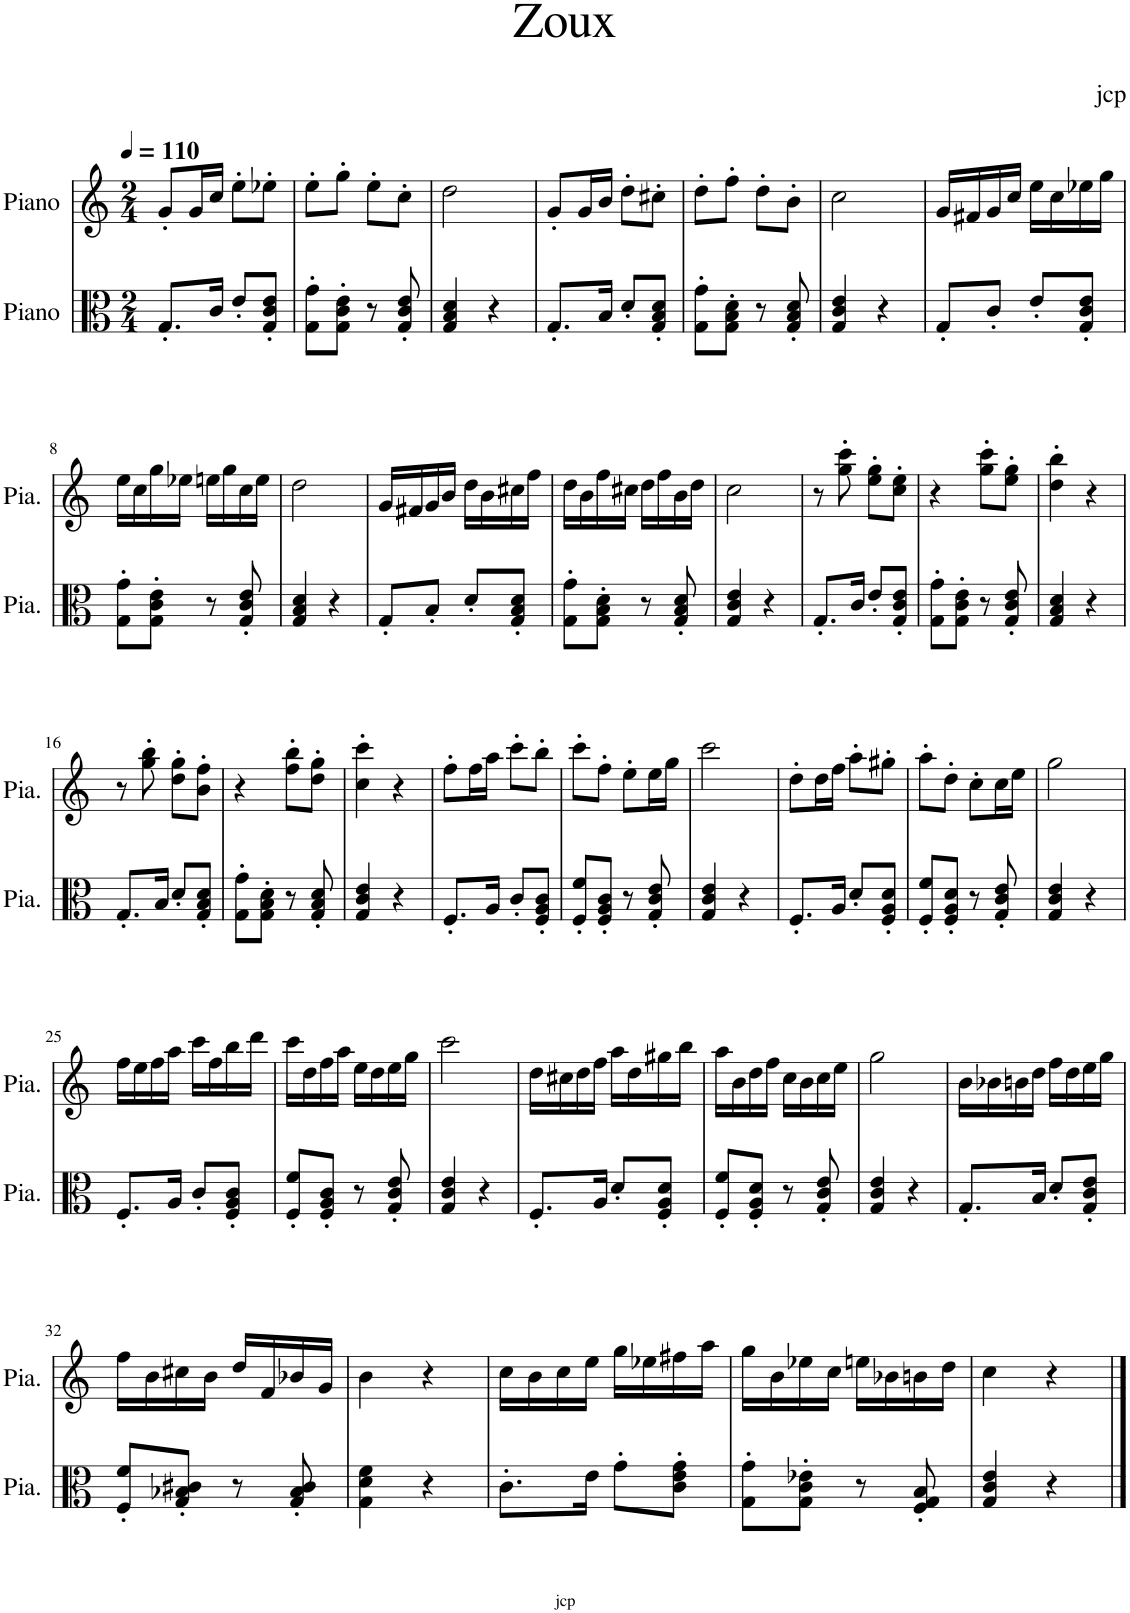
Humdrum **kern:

**kern	**kern
*part2	*part1
*staff2	*staff1
*I"Piano	*I"Piano
*I'Pia.	*I'Pia.
*clefC3	*clefG2
*k[]	*k[]
*M2/4	*M2/4
*MM110	*MM110
=1	=1
8.G'/L	8g'/L
.	16g/L
16c/Jk	16cc/JJ
8e'/L	8ee'\L
8G/' 8c/' 8e/'J	8ee-X'\J
=2	=2
8G\' 8g\'L	8ee'\L
8G\' 8c\' 8e\'J	8gg'\J
8r	8ee'\L
8G/' 8c/' 8e/'	8cc'\J
=3	=3
4G/ 4B/ 4d/	2dd\
4r	.
=4	=4
8.G'/L	8g'/L
.	16g/L
16B/Jk	16b/JJ
8d'/L	8dd'\L
8G/' 8B/' 8d/'J	8cc#X'\J
=5	=5
8G\' 8g\'L	8dd'\L
8G\' 8B\' 8d\'J	8ff'\J
8r	8dd'\L
8G/' 8B/' 8d/'	8b'\J
=6	=6
4G/ 4c/ 4e/	2cc\
4r	.
=7	=7
8G'/L	16g/LL
.	16f#X/
8c'/J	16g/
.	16cc/JJ
8e'/L	16ee\LL
.	16cc\
8G/' 8c/' 8e/'J	16ee-X\
.	16gg\JJ
!!LO:LB:g=z
=8	=8
8G\' 8g\'L	16ee\LL
.	16cc\
8G\' 8c\' 8e\'J	16gg\
.	16ee-X\JJ
8r	16een\LL
.	16gg\
8G/' 8c/' 8e/'	16cc\
.	16ee\JJ
=9	=9
4G/ 4B/ 4d/	2dd\
4r	.
=10	=10
8G'/L	16g/LL
.	16f#X/
8B'/J	16g/
.	16b/JJ
8d'/L	16dd\LL
.	16b\
8G/' 8B/' 8d/'J	16cc#X\
.	16ff\JJ
=11	=11
8G\' 8g\'L	16dd\LL
.	16b\
8G\' 8B\' 8d\'J	16ff\
.	16cc#X\JJ
8r	16dd\LL
.	16ff\
8G/' 8B/' 8d/'	16b\
.	16dd\JJ
=12	=12
4G/ 4c/ 4e/	2cc\
4r	.
=13	=13
8.G'/L	8r
.	8gg\' 8ccc\'
16c/Jk	.
8e'/L	8ee\' 8gg\'L
8G/' 8c/' 8e/'J	8cc\' 8ee\'J
=14	=14
8G\' 8g\'L	4r
8G\' 8c\' 8e\'J	.
8r	8gg\' 8ccc\'L
8G/' 8c/' 8e/'	8ee\' 8gg\'J
=15	=15
4G/ 4B/ 4d/	4dd\' 4bb\'
4r	4r
!!LO:LB:g=z
=16	=16
8.G'/L	8r
.	8gg\' 8bb\'
16B/Jk	.
8d'/L	8dd\' 8gg\'L
8G/' 8B/' 8d/'J	8b\' 8ff\'J
=17	=17
8G\' 8g\'L	4r
8G\' 8B\' 8d\'J	.
8r	8ff\' 8bb\'L
8G/' 8B/' 8d/'	8dd\' 8gg\'J
=18	=18
4G/ 4c/ 4e/	4cc\' 4ccc\'
4r	4r
=19	=19
8.F'/L	8ff'\L
.	16ff\L
16A/Jk	16aa\JJ
8c'/L	8ccc'\L
8F/' 8A/' 8c/'J	8bb'\J
=20	=20
8F/' 8f/'L	8ccc'\L
8F/' 8A/' 8c/'J	8ff'\J
8r	8ee'\L
8G/' 8c/' 8e/'	16ee\L
.	16gg\JJ
=21	=21
4G/ 4c/ 4e/	2ccc\
4r	.
=22	=22
8.F'/L	8dd'\L
.	16dd\L
16A/Jk	16ff\JJ
8d'/L	8aa'\L
8F/' 8A/' 8d/'J	8gg#X'\J
=23	=23
8F/' 8f/'L	8aa'\L
8F/' 8A/' 8d/'J	8dd'\J
8r	8cc'\L
8G/' 8c/' 8e/'	16cc\L
.	16ee\JJ
=24	=24
4G/ 4c/ 4e/	2gg\
4r	.
!!LO:LB:g=z
=25	=25
8.F'/L	16ff\LL
.	16ee\
.	16ff\
16A/Jk	16aa\JJ
8c'/L	16ccc\LL
.	16ff\
8F/' 8A/' 8c/'J	16bb\
.	16ddd\JJ
=26	=26
8F/' 8f/'L	16ccc\LL
.	16dd\
8F/' 8A/' 8c/'J	16ff\
.	16aa\JJ
8r	16ee\LL
.	16dd\
8G/' 8c/' 8e/'	16ee\
.	16gg\JJ
=27	=27
4G/ 4c/ 4e/	2ccc\
4r	.
=28	=28
8.F'/L	16dd\LL
.	16cc#X\
.	16dd\
16A/Jk	16ff\JJ
8d'/L	16aa\LL
.	16dd\
8F/' 8A/' 8d/'J	16gg#X\
.	16bb\JJ
=29	=29
8F/' 8f/'L	16aa\LL
.	16b\
8F/' 8A/' 8d/'J	16dd\
.	16ff\JJ
8r	16cc\LL
.	16b\
8G/' 8c/' 8e/'	16cc\
.	16ee\JJ
=30	=30
4G/ 4c/ 4e/	2gg\
4r	.
=31	=31
8.G'/L	16b\LL
.	16b-X\
.	16bn\
16B/Jk	16dd\JJ
8d'/L	16ff\LL
.	16dd\
8G/' 8c/' 8e/'J	16ee\
.	16gg\JJ
!!LO:LB:g=z
=32	=32
8F/' 8f/'L	16ff\LL
.	16b\
8G/' 8B-X/' 8c#X/'J	16cc#X\
.	16b\JJ
8r	16dd/LL
.	16f/
8G/' 8B-/' 8c#/'	16b-X/
.	16g/JJ
=33	=33
4G\ 4d\ 4f\	4b\
4r	4r
=34	=34
8.c'\L	16cc\LL
.	16b\
.	16cc\
16e\Jk	16ee\JJ
8g'\L	16gg\LL
.	16ee-X\
8c\' 8e\' 8g\'J	16ff#X\
.	16aa\JJ
=35	=35
8G\' 8g\'L	16gg\LL
.	16b\
8G\' 8c\' 8e-X\'J	16ee-X\
.	16cc\JJ
8r	16een\LL
.	16b-X\
8F/' 8G/' 8B/'	16bn\
.	16dd\JJ
=36	=36
4G/ 4c/ 4e/	4cc\
4r	4r
==	==
*-	*-
